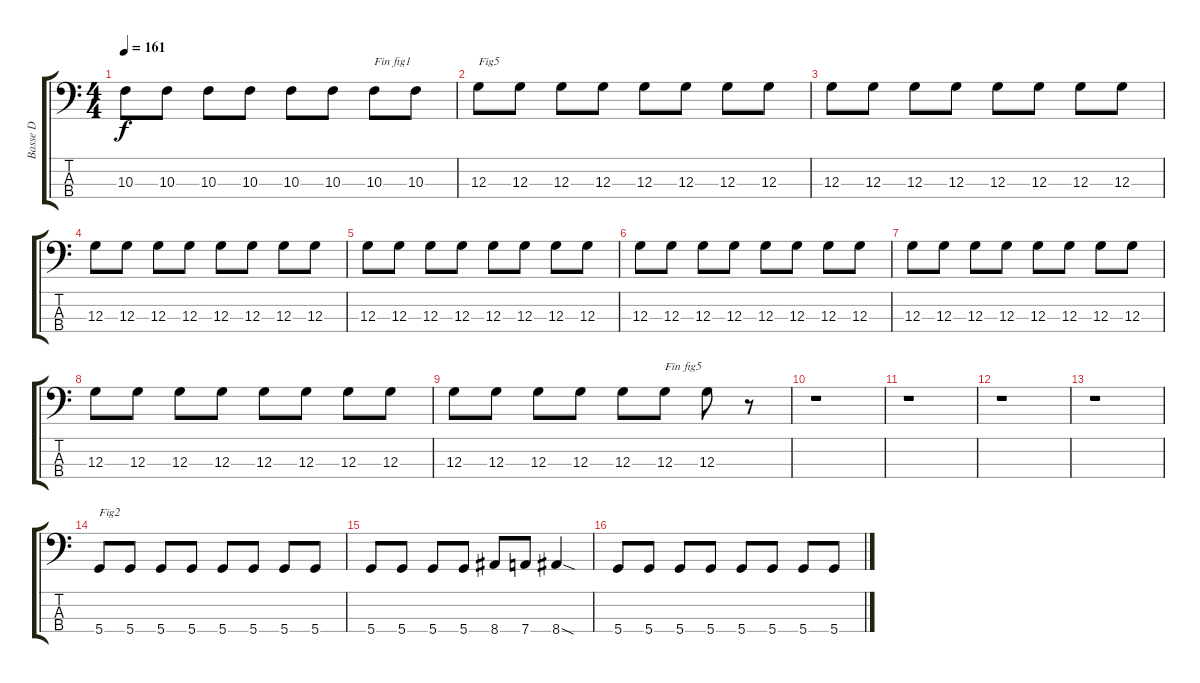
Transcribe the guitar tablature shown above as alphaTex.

\track ("Basse D" "Basse D") {instrument electricbassfinger}
\staff {score tabs}
\tuning (F2 C2 G1 D1) {hide}
\ts (4 4)
\tempo 161
\clef f4
\ks c
10.3.8{dy f} 10.3.8 10.3.8 10.3.8 10.3.8 10.3.8 10.3.8{txt "Fin fig1"} 10.3.8 |
12.3.8{txt "Fig5"} 12.3.8 12.3.8 12.3.8 12.3.8 12.3.8 12.3.8 12.3.8 |
12.3.8 12.3.8 12.3.8 12.3.8 12.3.8 12.3.8 12.3.8 12.3.8 |
12.3.8 12.3.8 12.3.8 12.3.8 12.3.8 12.3.8 12.3.8 12.3.8 |
12.3.8 12.3.8 12.3.8 12.3.8 12.3.8 12.3.8 12.3.8 12.3.8 |
12.3.8 12.3.8 12.3.8 12.3.8 12.3.8 12.3.8 12.3.8 12.3.8 |
12.3.8 12.3.8 12.3.8 12.3.8 12.3.8 12.3.8 12.3.8 12.3.8 |
12.3.8 12.3.8 12.3.8 12.3.8 12.3.8 12.3.8 12.3.8 12.3.8 |
12.3.8 12.3.8 12.3.8 12.3.8 12.3.8 12.3.8{txt "Fin fig5"} 12.3.8 r.8 |
r.1 |
r.1 |
r.1 |
r.1 |
5.4.8{txt "Fig2"} 5.4.8 5.4.8 5.4.8 5.4.8 5.4.8 5.4.8 5.4.8 |
5.4.8 5.4.8 5.4.8 5.4.8 8.4.8 7.4.8 8.4{sod}.4 |
5.4.8 5.4.8 5.4.8 5.4.8 5.4.8 5.4.8 5.4.8 5.4.8
